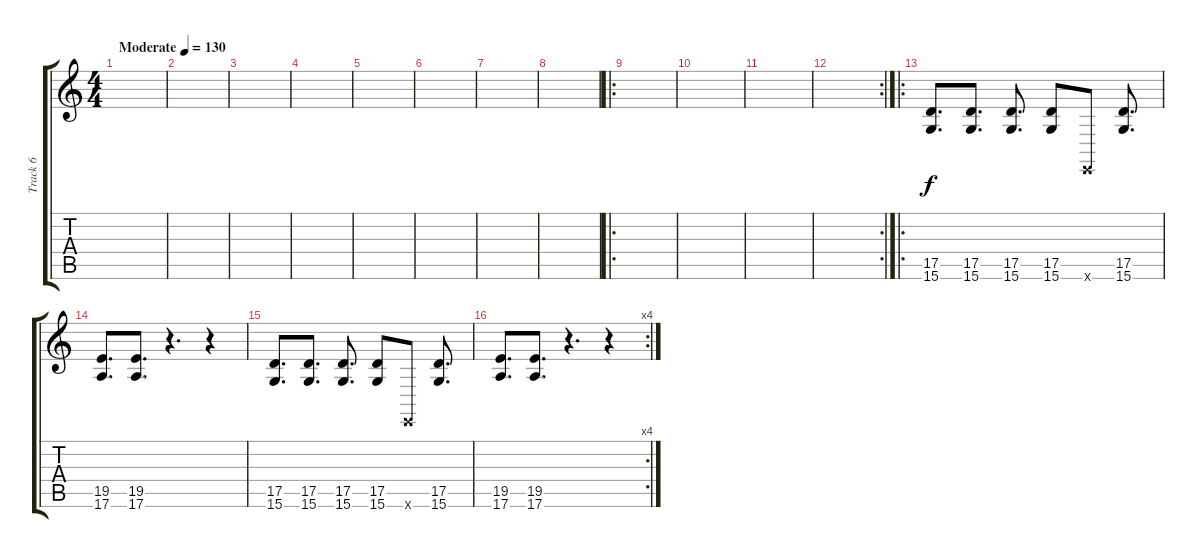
\track ("Track 6" "Track 6") {instrument lead2sawtooth}
\staff {score tabs}
\tuning (E4 B3 G3 D3 A2 E2) {hide}
\ts (4 4)
\tempo (130 "Moderate")
\clef g2
\ks c
|
|
|
|
|
|
|
|
\ro
|
|
|
\rc 2
|
\ro
(17.5 15.6).8{d} (17.5 15.6).8{d} (17.5 15.6).8{d} (17.5 15.6).8 0.6{x}.8 (17.5 15.6).8{d} |
(19.5 17.6).8{d} (19.5 17.6).8{d} r.4{d} r.4 |
(17.5 15.6).8{d} (17.5 15.6).8{d} (17.5 15.6).8{d} (17.5 15.6).8 0.6{x}.8 (17.5 15.6).8{d} |
\rc 4
(19.5 17.6).8{d} (19.5 17.6).8{d} r.4{d} r.4
